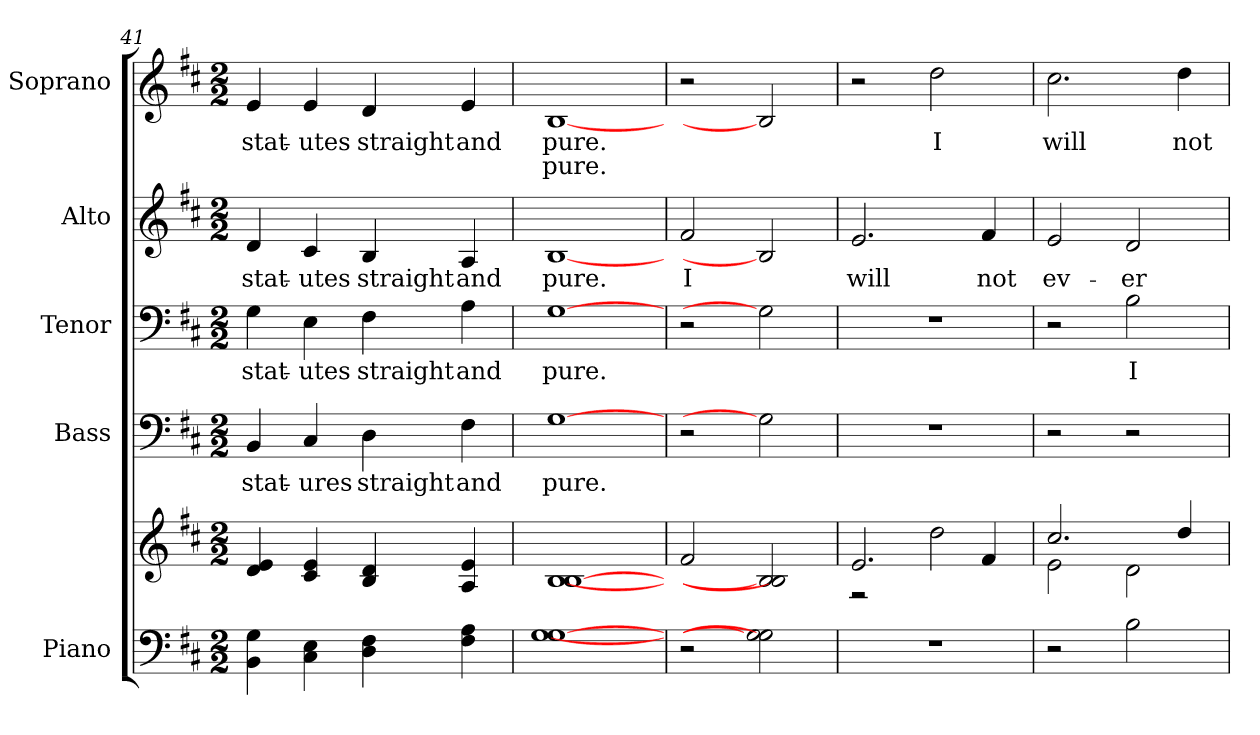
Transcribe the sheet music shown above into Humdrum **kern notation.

**kern	**kern	**kern	**text	**kern	**text	**kern	**text	**kern	**text	**text
*part5	*part5	*part4	*part4	*part3	*part3	*part2	*part2	*part1	*part1	*part1
*staff6	*staff5	*staff4	*staff4	*staff3	*staff3	*staff2	*staff2	*staff1	*staff1	*staff1
*I"Piano	*	*I"Bass	*	*I"Tenor	*	*I"Alto	*	*I"Soprano	*	*
*I'Pno.	*	*I'B.	*	*I'T.	*	*I'A.	*	*I'S.	*	*
*clefF4	*clefG2	*clefF4	*	*clefF4	*	*clefG2	*	*clefG2	*	*
*k[f#c#]	*k[f#c#]	*k[f#c#]	*	*k[f#c#]	*	*k[f#c#]	*	*k[f#c#]	*	*
*D:	*D:	*D:	*	*D:	*	*D:	*	*D:	*	*
*M2/2	*M2/2	*M2/2	*	*M2/2	*	*M2/2	*	*M2/2	*	*
=41	=41	=41	=41	=41	=41	=41	=41	=41	=41	=41
!	!	!	!LO:LY:b:color=#000000	!	!	!	!	!	!	!
!	!	!	!	!	!LO:LY:b:color=#000000	!	!	!	!	!
!	!	!	!	!	!	!	!LO:LY:b:color=#000000	!	!	!
!	!	!	!	!	!	!	!	!	!LO:LY:b:color=#000000	!
4BBi\ 4Gi	4di/ 4ei	4BBi/	stat-	4Gi\	stat-	4di/	stat-	4ei/	stat-	.
!	!	!	!LO:LY:b:color=#000000	!	!	!	!	!	!	!
!	!	!	!	!	!LO:LY:b:color=#000000	!	!	!	!	!
!	!	!	!	!	!	!	!LO:LY:b:color=#000000	!	!	!
!	!	!	!	!	!	!	!	!	!LO:LY:b:color=#000000	!
4C#i\ 4Ei	4c#i/ 4ei	4C#i/	-ures	4Ei\	-utes	4c#i/	-utes	4ei/	-utes	.
!	!	!	!LO:LY:b:color=#000000	!	!	!	!	!	!	!
!	!	!	!	!	!LO:LY:b:color=#000000	!	!	!	!	!
!	!	!	!	!	!	!	!LO:LY:b:color=#000000	!	!	!
!	!	!	!	!	!	!	!	!	!LO:LY:b:color=#000000	!
4Di\ 4F#i	4Bi/ 4di	4Di\	straight	4F#i\	straight	4Bi/	straight	4di/	straight	.
!	!	!	!LO:LY:b:color=#000000	!	!	!	!	!	!	!
!	!	!	!	!	!LO:LY:b:color=#000000	!	!	!	!	!
!	!	!	!	!	!	!	!LO:LY:b:color=#000000	!	!	!
!	!	!	!	!	!	!	!	!	!LO:LY:b:color=#000000	!
4F#i\ 4Ai	4Ai/ 4ei	4F#i\	and	4Ai\	and	4Ai/	and	4ei/	and	.
=42	=42	=42	=42	=42	=42	=42	=42	=42	=42	=42
!	!	!	!LO:LY:b:color=#000000	!	!	!	!	!	!	!
!	!	!	!	!	!LO:LY:b:color=#000000	!	!	!	!	!
!	!	!	!	!	!	!	!LO:LY:b:color=#000000	!	!	!
!	!	!	!	!	!	!	!	!	!LO:LY:b:color=#000000	!LO:LY:b:color=#000000
[1Gi [1Gi	[1Bi [1Bi	[1Gi	pure.	[1Gi	pure.	[1Bi	pure.	[1Bi	pure.	pure.
=43	=43	=43	=43	=43	=43	=43	=43	=43	=43	=43
!	!	!	!	!	!	!	!LO:LY:b:color=#000000	!	!	!
2r	2f#i/	2r	.	2r	.	2f#i/	I	2r	.	.
2Gi] 2Gi]	2Bi] 2Bi]	2Gi]	.	2Gi]	.	2Bi]	.	2Bi]	.	.
=44	=44	=44	=44	=44	=44	=44	=44	=44	=44	=44
*	*^	*	*	*	*	*	*	*	*	*
!	!	!	!	!	!	!	!	!LO:LY:b:color=#000000	!	!	!
1r	2.ei/	2r	1r	.	1r	.	2.ei/	will	2r	.	.
!	!	!	!	!	!	!	!	!	!	!LO:LY:b:color=#000000	!
.	.	2ddi\	.	.	.	.	.	.	2ddi\	I	.
!	!	!	!	!	!	!	!	!LO:LY:b:color=#000000	!	!	!
.	4f#i/	.	.	.	.	.	4f#i/	not	.	.	.
=45	=45	=45	=45	=45	=45	=45	=45	=45	=45	=45	=45
!	!	!	!	!	!	!	!	!LO:LY:b:color=#000000	!	!	!
!	!	!	!	!	!	!	!	!	!	!LO:LY:b:color=#000000	!
2r	2.cc#i/	2ei\	2r	.	2r	.	2ei/	ev-	2.cc#i\	will	.
!	!	!	!	!	!	!LO:LY:b:color=#000000	!	!	!	!	!
!	!	!	!	!	!	!	!	!LO:LY:b:color=#000000	!	!	!
2Bi\	.	2di\	2r	.	2Bi\	I	2di/	-er	.	.	.
!	!	!	!	!	!	!	!	!	!	!LO:LY:b:color=#000000	!
.	4ddi/	.	.	.	.	.	.	.	4ddi\	not	.
*	*v	*v	*	*	*	*	*	*	*	*	*
=	=	=	=	=	=	=	=	=	=	=
*-	*-	*-	*-	*-	*-	*-	*-	*-	*-	*-
